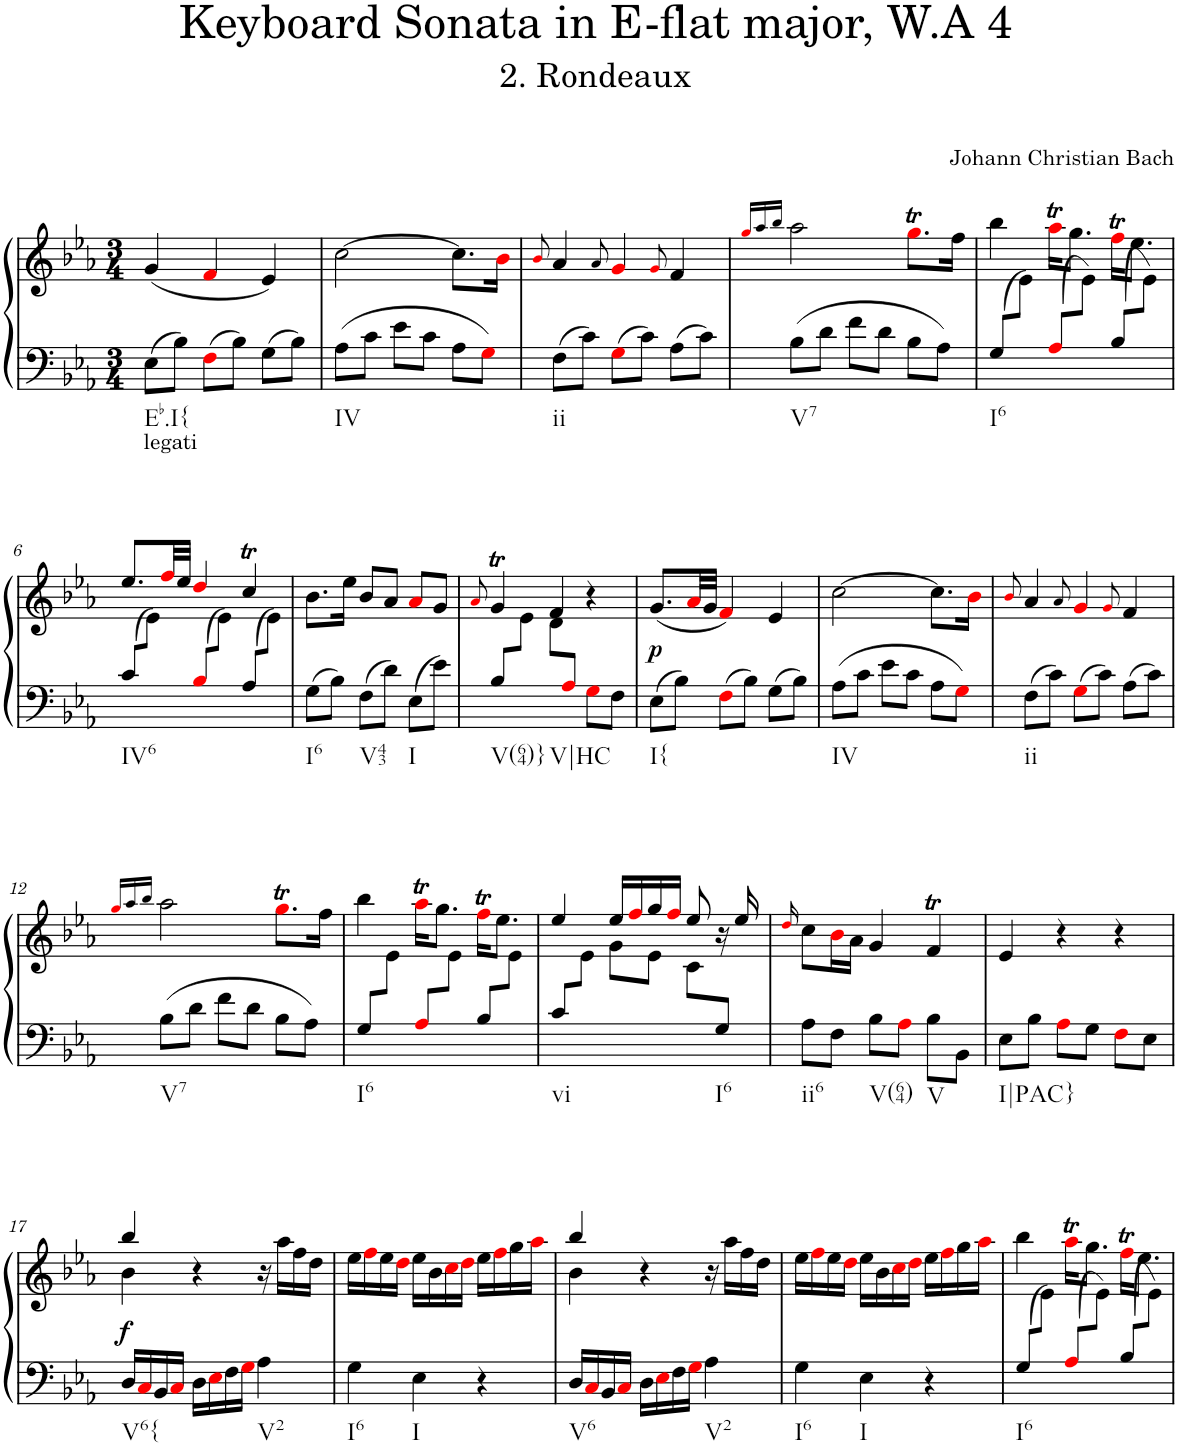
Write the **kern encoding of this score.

**kern	**kern	**dynam
*part1	*part1	*part1
*staff2	*staff1	*staff1/2
*I"Piano	*	*
*I'Pno.	*	*
*clefF4	*clefG2	*
*k[b-e-a-]	*k[b-e-a-]	*
*M3/4	*M3/4	*
=1	=1	=1
!LO:TX:b:t=legati	!	!
!LO:TX:b:t=Eb.I{	!	!
8E-\L	(4g/	.
8B-\J	.	.
8Fi\L	4fi/	.
8B-\J	.	.
8G\L	4e-/)	.
8B-\J	.	.
=2	=2	=2
!LO:TX:b:t=IV	!	!
8A-\L	[2cc\	.
8c\J	.	.
8e-\L	.	.
8c\J	.	.
8A-\L	8.cc\L]	.
8Gi\J	.	.
.	16b-i\Jk	.
=3	=3	=3
.	8qb-i/	.
!LO:TX:b:t=ii	!	!
8F\L	4a-/	.
8c\J	.	.
.	8qa-/	.
8Gi\L	4gi/	.
8c\J	.	.
.	8qgi/	.
8A-\L	4f/	.
8c\J	.	.
=4	=4	=4
.	16qggi/LL	.
.	16qaa-/	.
.	16qbb-/JJ	.
!LO:TX:b:t=V7	!	!
8B-\L	2aa-\	.
8d\J	.	.
8f\L	.	.
8d\J	.	.
8B-\L	8.ggti\L	.
8A-\J	.	.
.	16ff\Jk	.
=5	=5	=5
*	*^	*
!LO:TX:b:t=I6	!	!	!
(8G/L	4bb-\	8ryy	.
8ryy	.	8e-\J)	.
(8A-i/L	16aa-Ti\KL	8ryy	.
.	8.gg\J	.	.
8ryy	.	8e-\J)	.
(8B-/L	16ffTi\KL	8ryy	.
.	8.ee-\J	.	.
8ryy	.	8e-\J)	.
!!LO:LB:g=z	!!
=6	=6	=6	=6
!LO:TX:b:t=IV6	!	!	!
(8c/L	8.ee-/L	8ryy	.
8ryy	.	8e-\J)	.
.	32ffi/LL	.	.
.	32ee-/JJJ	.	.
(8B-i/L	4ddi/	8ryy	.
8ryy	.	8e-\J)	.
(8A-/L	4ccT/	8ryy	.
8ryy	.	8e-\J)	.
=7	=7	=7	=7
!LO:TX:b:t=I6	!	!	!
*	*v	*v	*
8G\L	8.b-\L	.
8B-\J	.	.
.	16ee-\Jk	.
!LO:TX:b:t=V43	!	!
8F\L	8b-/L	.
8d\J	8a-/J	.
!LO:TX:b:t=I	!	!
8E-\L	8a-i/L	.
8e-\J	8g/J	.
=8	=8	=8
.	8qa-i/	.
*	*^	*
!LO:TX:b:t=V(64)}	!	!	!
8B-/L	4gt/	8ryy	.
8ryy	.	8e-\J	.
!LO:TX:b:t=V|HC	!	!	!
8ryy	4f/	8d\L	.
8A-i/J	.	4.ryy	.
8Gi\L	4r	.	.
8F\J	.	.	.
*	*v	*v	*
=9	=9	=9
!LO:TX:b:t=I{	!	!
!	!	!LO:DY:b
8E-\L	(8.g/L	p
8B-\J	.	.
.	32a-i/LL	.
.	32g/JJJ	.
8Fi\L	4fi/)	.
8B-\J	.	.
8G\L	4e-/	.
8B-\J	.	.
=10	=10	=10
!LO:TX:b:t=IV	!	!
8A-\L	[2cc\	.
8c\J	.	.
8e-\L	.	.
8c\J	.	.
8A-\L	8.cc\L]	.
8Gi\J	.	.
.	16b-i\Jk	.
=11	=11	=11
.	8qb-i/	.
!LO:TX:b:t=ii	!	!
8F\L	4a-/	.
8c\J	.	.
.	8qa-/	.
8Gi\L	4gi/	.
8c\J	.	.
.	8qgi/	.
8A-\L	4f/	.
8c\J	.	.
!!LO:LB:g=z
=12	=12	=12
.	16qggi/LL	.
.	16qaa-/	.
.	16qbb-/JJ	.
!LO:TX:b:t=V7	!	!
8B-\L	2aa-\	.
8d\J	.	.
8f\L	.	.
8d\J	.	.
8B-\L	8.ggti\L	.
8A-\J	.	.
.	16ff\Jk	.
=13	=13	=13
*	*^	*
!LO:TX:b:t=I6	!	!	!
8G/L	4bb-\	8ryy	.
8ryy	.	8e-\J	.
8A-i/L	16aa-Ti\KL	8ryy	.
.	8.gg\J	.	.
8ryy	.	8e-\J	.
8B-/L	16ffTi\KL	8ryy	.
.	8.ee-\J	.	.
8ryy	.	8e-\J	.
=14	=14	=14	=14
!LO:TX:b:t=vi	!	!	!
8c/L	4ee-/	8ryy	.
2ryy	.	8e-\J	.
.	16ee-/LL	8g\L	.
.	16ffi/	.	.
.	16gg/	8e-\J	.
.	16ffi/JJ	.	.
.	8ee-/	8c\L	.
!LO:TX:b:t=I6	!	!	!
8G/J	16r	8ryy	.
.	16ee-/	.	.
*	*v	*v	*
=15	=15	=15
.	16qddi/	.
!LO:TX:b:t=ii6	!	!
8A-\L	8cc\L	.
8F\J	16b-i\L	.
.	16a-\JJ	.
!LO:TX:b:t=V(64)	!	!
8B-\L	4g/	.
8A-i\J	.	.
!LO:TX:b:t=V	!	!
8B-\L	4fT/	.
8BB-\J	.	.
=16	=16	=16
!LO:TX:b:t=I|PAC}	!	!
8E-\L	4e-/	.
8B-\J	.	.
8A-i\L	4r	.
8G\J	.	.
8Fi\L	4r	.
8E-\J	.	.
!!LO:LB:g=z
=17	=17	=17
*	*^	*
!LO:TX:b:t=V6{	!	!	!
!	!	!	!LO:DY:b
16D/LL	4bb-/	4b-\	f
16Ci/	.	.	.
16BB-/	.	.	.
16Ci/JJ	.	.	.
16D\LL	4r	2ryy	.
16E-i\	.	.	.
16F\	.	.	.
16Gi\JJ	.	.	.
!LO:TX:b:t=V2	!	!	!
4A-\	16r	.	.
.	16aa-\LL	.	.
.	16ff\	.	.
.	16dd\JJ	.	.
*	*v	*v	*
=18	=18	=18
!LO:TX:b:t=I6	!	!
4G\	16ee-\LL	.
.	16ffi\	.
.	16ee-\	.
.	16ddi\JJ	.
!LO:TX:b:t=I	!	!
4E-\	16ee-\LL	.
.	16b-\	.
.	16cci\	.
.	16ddi\JJ	.
4r	16ee-\LL	.
.	16ffi\	.
.	16gg\	.
.	16aa-i\JJ	.
=19	=19	=19
*	*^	*
!LO:TX:b:t=V6	!	!	!
16D/LL	4bb-/	4b-\	.
16Ci/	.	.	.
16BB-/	.	.	.
16Ci/JJ	.	.	.
16D\LL	4r	2ryy	.
16E-i\	.	.	.
16F\	.	.	.
16Gi\JJ	.	.	.
!LO:TX:b:t=V2	!	!	!
4A-\	16r	.	.
.	16aa-\LL	.	.
.	16ff\	.	.
.	16dd\JJ	.	.
*	*v	*v	*
=20	=20	=20
!LO:TX:b:t=I6	!	!
4G\	16ee-\LL	.
.	16ffi\	.
.	16ee-\	.
.	16ddi\JJ	.
!LO:TX:b:t=I	!	!
4E-\	16ee-\LL	.
.	16b-\	.
.	16cci\	.
.	16ddi\JJ	.
4r	16ee-\LL	.
.	16ffi\	.
.	16gg\	.
.	16aa-i\JJ	.
=21	=21	=21
*	*^	*
!LO:TX:b:t=I6	!	!	!
(8G/L	4bb-\	8ryy	.
8ryy	.	8e-\J)	.
(8A-i/L	16aa-Ti\KL	8ryy	.
.	8.gg\J	.	.
8ryy	.	8e-\J)	.
(8B-/L	16ffTi\KL	8ryy	.
.	8.ee-\J	.	.
8ryy	.	8e-\J)	.
*	*v	*v	*
=	=	=
*-	*-	*-
